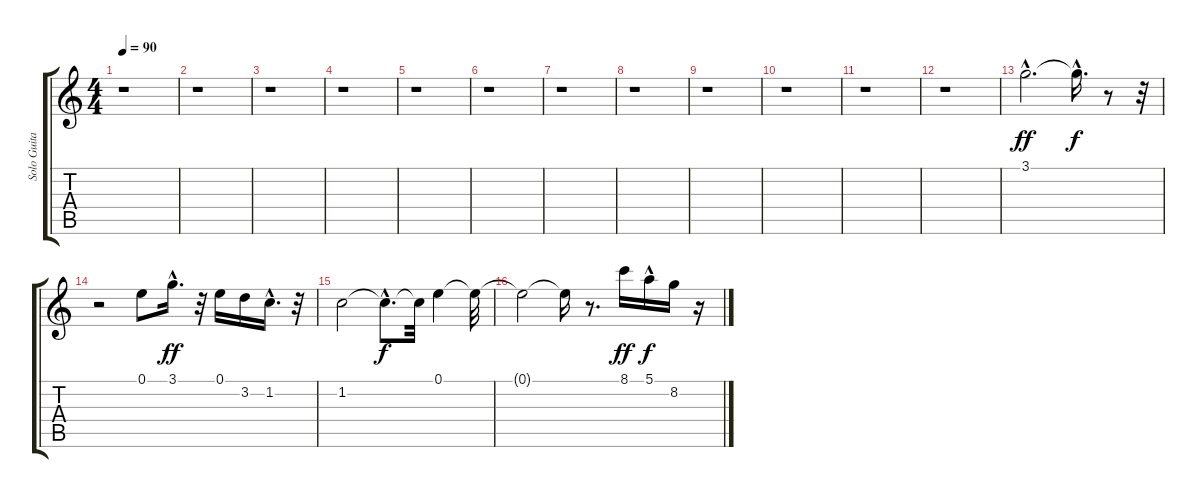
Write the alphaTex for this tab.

\track ("Solo Guitar" "Solo Guita") {instrument overdrivenguitar}
\staff {score tabs}
\tuning (E4 B3 G3 D3 A2 E2) {hide}
\ts (4 4)
\tempo 90
\clef g2
\ks c
r.1{dy fff} |
r.1 |
r.1 |
r.1 |
r.1 |
r.1 |
r.1 |
r.1 |
r.1 |
r.1 |
r.1 |
r.1 |
3.1{hac}.2{d dy ff} 3.1{hac t}.16{d dy f} r.8 r.32 |
r.2 0.1.8 3.1{hac}.16{d dy ff} r.32 0.1.16 3.2.16 1.2{hac}.16{d} r.32 |
1.2.2 1.2{hac t}.8{d dy f} 1.2{t}.32 0.1.4 0.1{t}.32 |
0.1{t}.2 0.1{t}.16 r.8{d} 8.1.16{dy ff} 5.1{hac}.16{dy f} 8.2.16 r.16
